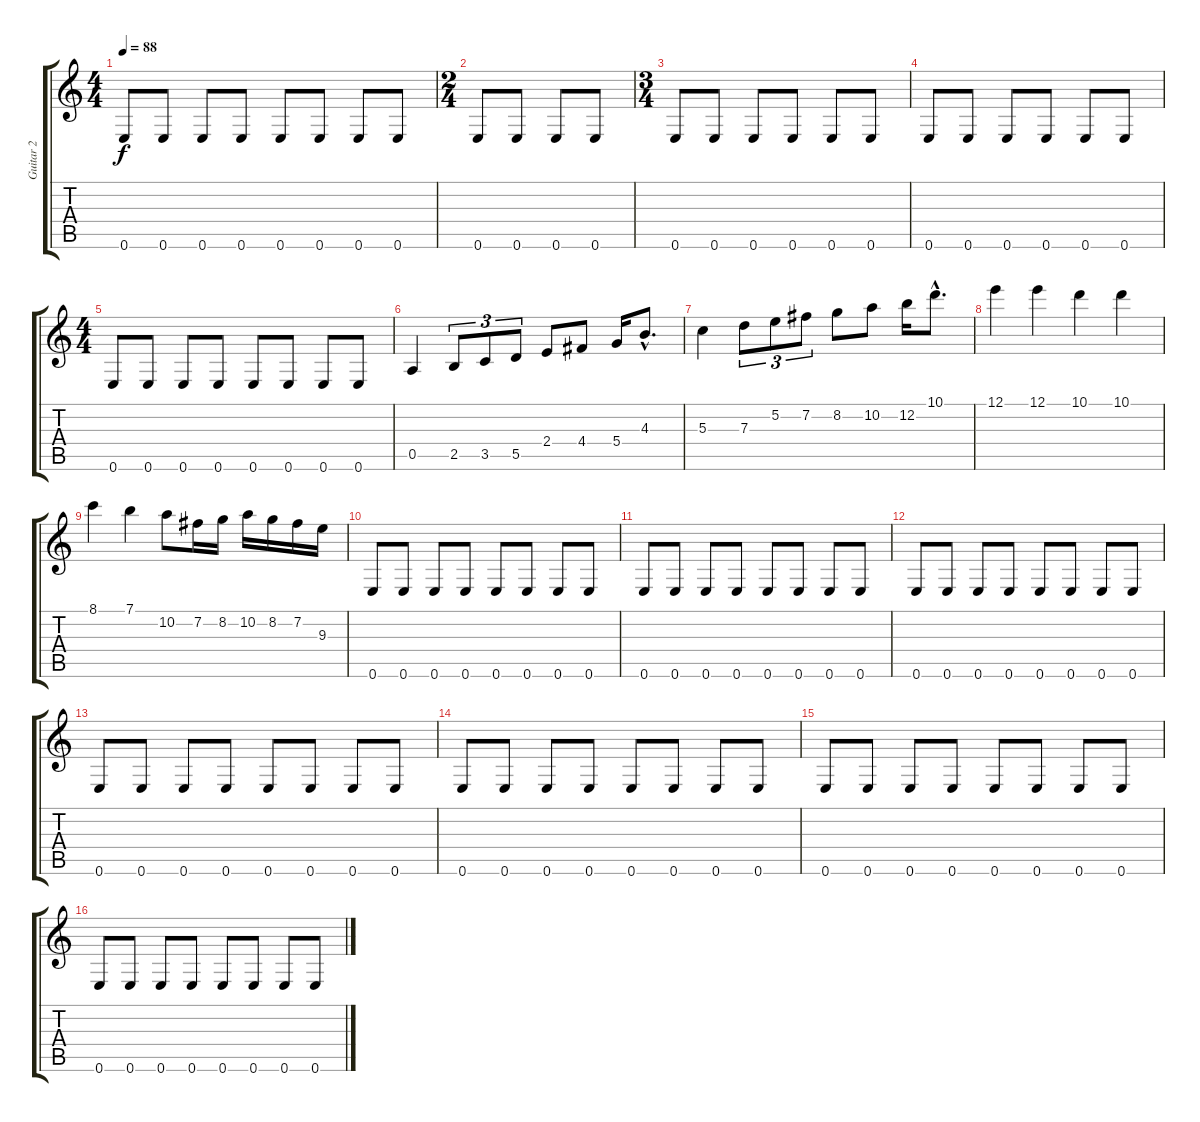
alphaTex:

\track ("Guitar 2" "Guitar 2") {instrument acousticguitarsteel}
\staff {score tabs}
\tuning (E4 B3 G3 D3 A2 E2) {hide}
\ts (4 4)
\tempo 88
\clef g2
\ks c
0.6.8{dy f} 0.6.8 0.6.8 0.6.8 0.6.8 0.6.8 0.6.8 0.6.8 |
\ts (2 4)
0.6.8 0.6.8 0.6.8 0.6.8 |
\ts (3 4)
0.6.8 0.6.8 0.6.8 0.6.8 0.6.8 0.6.8 |
0.6.8 0.6.8 0.6.8 0.6.8 0.6.8 0.6.8 |
\ts (4 4)
0.6.8 0.6.8 0.6.8 0.6.8 0.6.8 0.6.8 0.6.8 0.6.8 |
0.5.4 2.5.8{tu (3 2)} 3.5.8{tu (3 2)} 5.5.8{tu (3 2)} 2.4.8 4.4.8 5.4.16 4.3{hac}.8{d} |
5.3.4 7.3.8{tu (3 2)} 5.2.8{tu (3 2)} 7.2.8{tu (3 2)} 8.2.8 10.2.8 12.2.16 10.1{hac}.8{d} |
12.1.4 12.1.4 10.1.4 10.1.4 |
8.1.4 7.1.4 10.2.8 7.2.16 8.2.16 10.2.16 8.2.16 7.2.16 9.3.16 |
0.6.8 0.6.8 0.6.8 0.6.8 0.6.8 0.6.8 0.6.8 0.6.8 |
0.6.8 0.6.8 0.6.8 0.6.8 0.6.8 0.6.8 0.6.8 0.6.8 |
0.6.8 0.6.8 0.6.8 0.6.8 0.6.8 0.6.8 0.6.8 0.6.8 |
0.6.8 0.6.8 0.6.8 0.6.8 0.6.8 0.6.8 0.6.8 0.6.8 |
0.6.8 0.6.8 0.6.8 0.6.8 0.6.8 0.6.8 0.6.8 0.6.8 |
0.6.8 0.6.8 0.6.8 0.6.8 0.6.8 0.6.8 0.6.8 0.6.8 |
0.6.8 0.6.8 0.6.8 0.6.8 0.6.8 0.6.8 0.6.8 0.6.8
